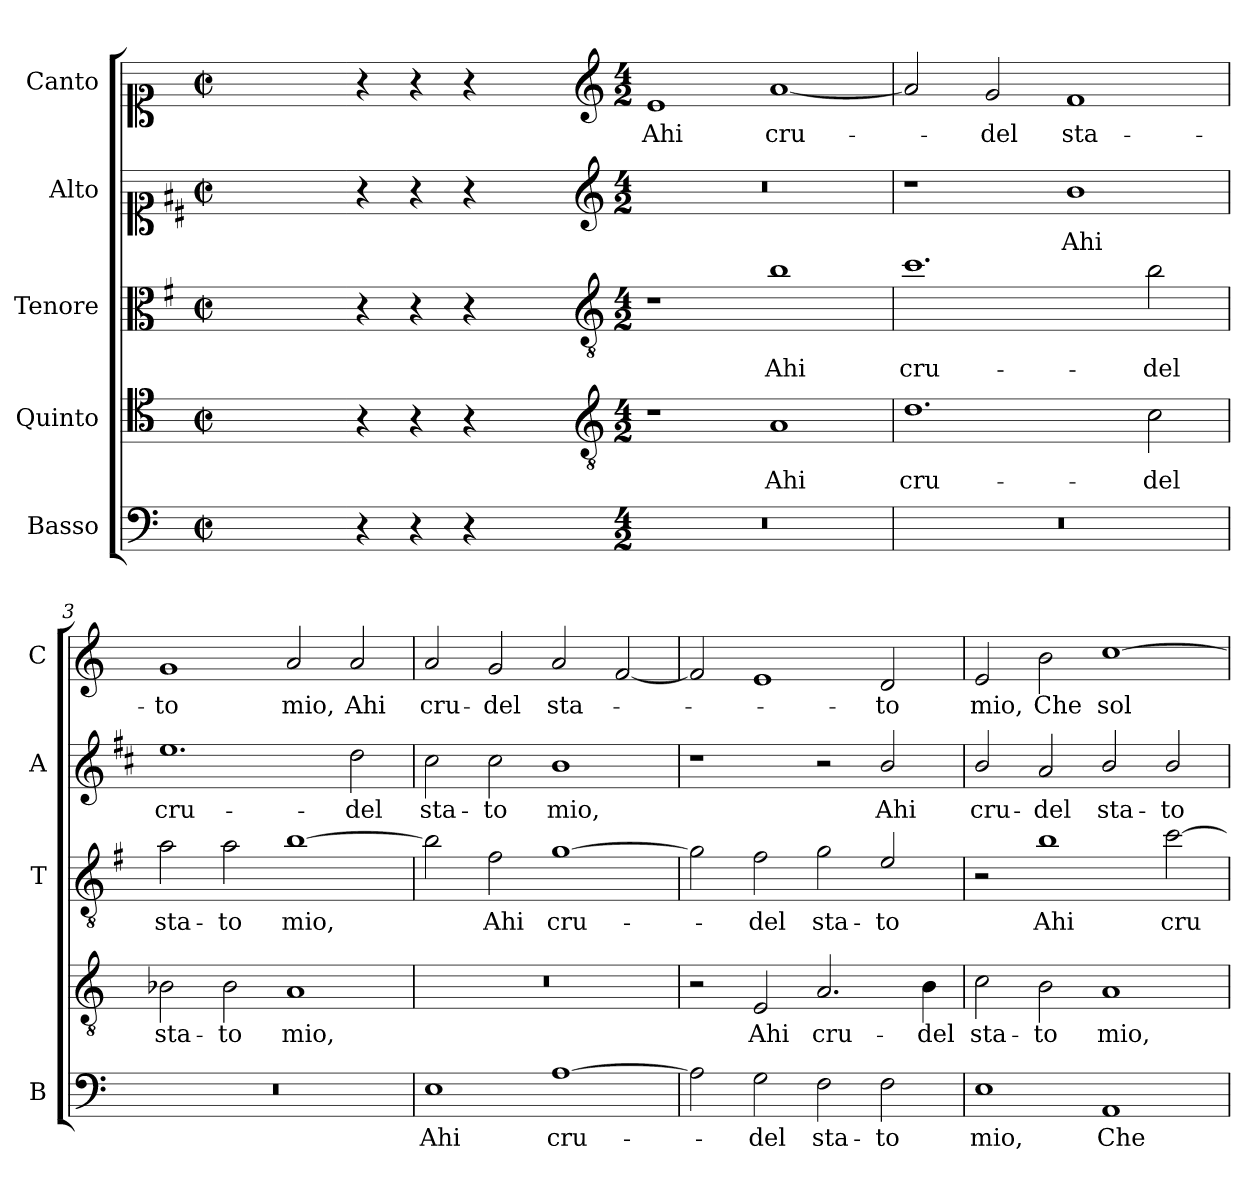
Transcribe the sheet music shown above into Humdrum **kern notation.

**kern	**text	**kern	**text	**kern	**text	**kern	**text	**kern	**text
*part5	*part5	*part4	*part4	*part3	*part3	*part2	*part2	*part1	*part1
*staff5	*staff5	*staff4	*staff4	*staff3	*staff3	*staff2	*staff2	*staff1	*staff1
*I"Basso	*	*I"Quinto	*	*I"Tenore	*	*I"Alto	*	*I"Canto	*
*I'B	*	*	*	*I'T	*	*I'A	*	*I'C	*
*clefF4	*	*clefC4	*	*clefC3	*	*clefC1	*	*clefC1	*
*	*	*	*	*ITrd4c7	*	*ITrd1c2	*	*	*
*k[]	*	*k[]	*	*k[]	*	*k[]	*	*k[]	*
*C:	*	*C:	*	*C:	*	*C:	*	*C:	*
*M2/2	*	*M2/2	*	*M2/2	*	*M2/2	*	*M2/2	*
*met(c|)	*	*met(c|)	*	*met(c|)	*	*met(c|)	*	*met(c|)	*
=	=	=	=	=	=	=	=	=	=
1ryy	.	1ryy	.	1ryy	.	1ryy	.	1ryy	.
=1X-	=1X-	=1X-	=1X-	=1X-	=1X-	=1X-	=1X-	=1X-	=1X-
4r	.	4r	.	4r	.	4r	.	4r	.
4r	.	4r	.	4r	.	4r	.	4r	.
4r	.	4r	.	4r	.	4r	.	4r	.
4ryy	.	4ryy	.	4ryy	.	4ryy	.	4ryy	.
=1-	=1-	=1-	=1-	=1-	=1-	=1-	=1-	=1-	=1-
*	*	*clefGv2	*	*clefGv2	*	*clefG2	*	*clefG2	*
*M4/2	*	*M4/2	*	*M4/2	*	*M4/2	*	*M4/2	*
!	!	!	!	!	!	!	!	!	!LO:LY:b
0r	.	1r	.	1r	.	0r	.	1e	Ahi
!	!	!	!LO:LY:b	!	!LO:LY:b	!	!	!	!LO:LY:b
.	.	1A	Ahi	1e	Ahi	.	.	[1a	cru-
=2	=2	=2	=2	=2	=2	=2	=2	=2	=2
!	!	!	!LO:LY:b	!	!LO:LY:b	!	!	!	!
0r	.	1.d	cru-	1.f	cru-	1r	.	2a/]	.
!	!	!	!	!	!	!	!	!	!LO:LY:b
.	.	.	.	.	.	.	.	2g/	-del
!	!	!	!	!	!	!	!LO:LY:b	!	!LO:LY:b
.	.	.	.	.	.	1a	Ahi	1f	sta-
!	!	!	!LO:LY:b	!	!LO:LY:b	!	!	!	!
.	.	2c\	-del	2e\	-del	.	.	.	.
=3	=3	=3	=3	=3	=3	=3	=3	=3	=3
!	!	!	!LO:LY:b	!	!LO:LY:b	!	!LO:LY:b	!	!LO:LY:b
0r	.	2B-X\	sta-	2d\	sta-	1.dd	cru-	1g	-to
!	!	!	!LO:LY:b	!	!LO:LY:b	!	!	!	!
.	.	2B-\	-to	2d\	-to	.	.	.	.
!	!	!	!LO:LY:b	!	!LO:LY:b	!	!	!	!LO:LY:b
.	.	1A	mio,	[1e	mio,	.	.	2a/	mio,
!	!	!	!	!	!	!	!LO:LY:b	!	!LO:LY:b
.	.	.	.	.	.	2cc\	-del	2a/	Ahi
=4	=4	=4	=4	=4	=4	=4	=4	=4	=4
!	!LO:LY:b	!	!	!	!	!	!LO:LY:b	!	!LO:LY:b
1E	Ahi	0r	.	2e\]	.	2b\	sta-	2a/	cru-
!	!	!	!	!	!LO:LY:b	!	!LO:LY:b	!	!LO:LY:b
.	.	.	.	2B\	Ahi	2b\	-to	2g/	-del
!	!LO:LY:b	!	!	!	!LO:LY:b	!	!LO:LY:b	!	!LO:LY:b
[1A	cru-	.	.	[1c	cru-	1a	mio,	2a/	sta-
.	.	.	.	.	.	.	.	[2f/	.
!!LO:LB:g=z
=5	=5	=5	=5	=5	=5	=5	=5	=5	=5
2A\]	.	2r	.	2c\]	.	1r	.	2f/]	.
!	!LO:LY:b	!	!LO:LY:b	!	!LO:LY:b	!	!	!	!
2G\	-del	2E/	Ahi	2B\	-del	.	.	1e	.
!	!LO:LY:b	!	!LO:LY:b	!	!LO:LY:b	!	!	!	!
2F\	sta-	2.A/	cru-	2c\	sta-	2r	.	.	.
!	!LO:LY:b	!	!	!	!LO:LY:b	!	!LO:LY:b	!	!LO:LY:b
2F\	-to	.	.	2A/	-to	2a/	Ahi	2d/	-to
!	!	!	!LO:LY:b	!	!	!	!	!	!
.	.	4B\	-del	.	.	.	.	.	.
=6	=6	=6	=6	=6	=6	=6	=6	=6	=6
!	!LO:LY:b	!	!LO:LY:b	!	!	!	!LO:LY:b	!	!LO:LY:b
1E	mio,	2c\	sta-	2r	.	2a/	cru-	2e/	mio,
!	!	!	!LO:LY:b	!	!LO:LY:b	!	!LO:LY:b	!	!LO:LY:b
.	.	2B\	-to	1e	Ahi	2g/	-del	2b\	Che
!	!LO:LY:b	!	!LO:LY:b	!	!	!	!LO:LY:b	!	!LO:LY:b
1AA	Che	1A	mio,	.	.	2a/	sta-	[1cc	sol
!	!	!	!	!	!LO:LY:b	!	!LO:LY:b	!	!
.	.	.	.	[2f\	cru-	2a/	-to	.	.
=	=	=	=	=	=	=	=	=	=
*-	*-	*-	*-	*-	*-	*-	*-	*-	*-
